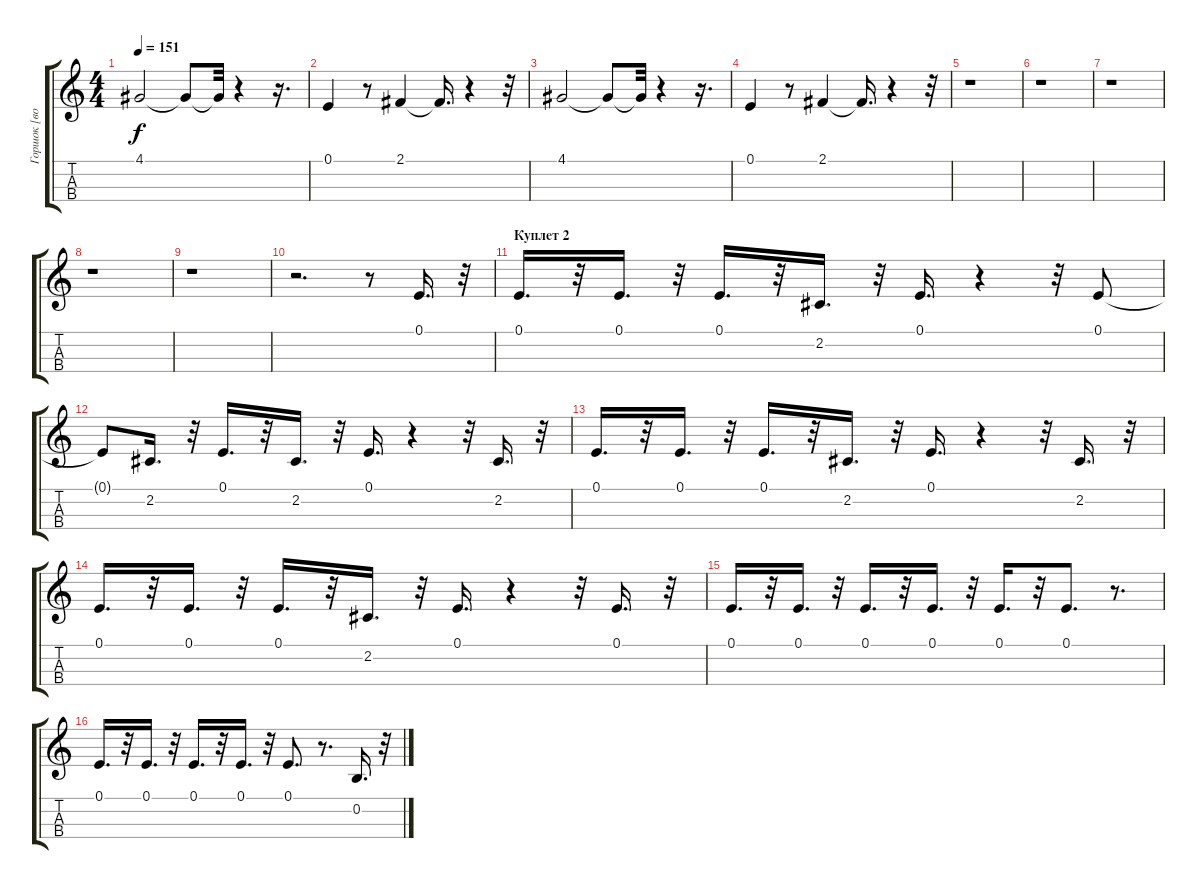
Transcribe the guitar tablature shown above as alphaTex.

\track ("Горшок [вокал]" "Горшок [во") {instrument stringensemble1}
\staff {score tabs}
\tuning (E4 B3 G3 D3) {hide}
\ts (4 4)
\tempo 151
\clef g2
\ks c
4.1.2{dy f} 4.1{t}.8 4.1{t}.32 r.4 r.16{d} |
0.1.4 r.8 2.1.4 2.1{t}.16{d} r.4 r.32 |
4.1.2 4.1{t}.8 4.1{t}.32 r.4 r.16{d} |
0.1.4 r.8 2.1.4 2.1{t}.16{d} r.4 r.32 |
r.1 |
r.1 |
r.1 |
r.1 |
r.1 |
r.2{d} r.8 0.1.16{d} r.32 |
\section ("" "Куплет 2")
0.1.16{d} r.32 0.1.16{d} r.32 0.1.16{d} r.32 2.2.16{d} r.32 0.1.16{d} r.4 r.32 0.1.8 |
0.1{t}.8 2.2.16{d} r.32 0.1.16{d} r.32 2.2.16{d} r.32 0.1.16{d} r.4 r.32 2.2.16{d} r.32 |
0.1.16{d} r.32 0.1.16{d} r.32 0.1.16{d} r.32 2.2.16{d} r.32 0.1.16{d} r.4 r.32 2.2.16{d} r.32 |
0.1.16{d} r.32 0.1.16{d} r.32 0.1.16{d} r.32 2.2.16{d} r.32 0.1.16{d} r.4 r.32 0.1.16{d} r.32 |
0.1.16{d} r.32 0.1.16{d} r.32 0.1.16{d} r.32 0.1.16{d} r.32 0.1.16{d} r.32 0.1.8{d} r.8{d} |
0.1.16{d} r.32 0.1.16{d} r.32 0.1.16{d} r.32 0.1.16{d} r.32 0.1.8{d} r.8{d} 0.2.16{d} r.32
